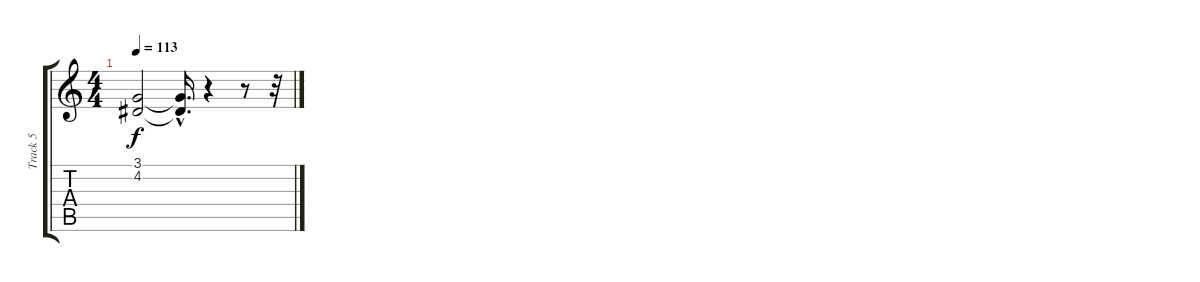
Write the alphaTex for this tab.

\track ("Track 5" "Track 5") {instrument stringensemble2}
\staff {score tabs}
\tuning (E4 B3 G3 D3 A2 E2) {hide}
\ts (4 4)
\tempo 113
\clef g2
\ks c
(3.1{t} 4.2{t}).2{dy f} (3.1{hac t} 4.2{hac t}).16{d} r.4 r.8 r.32
